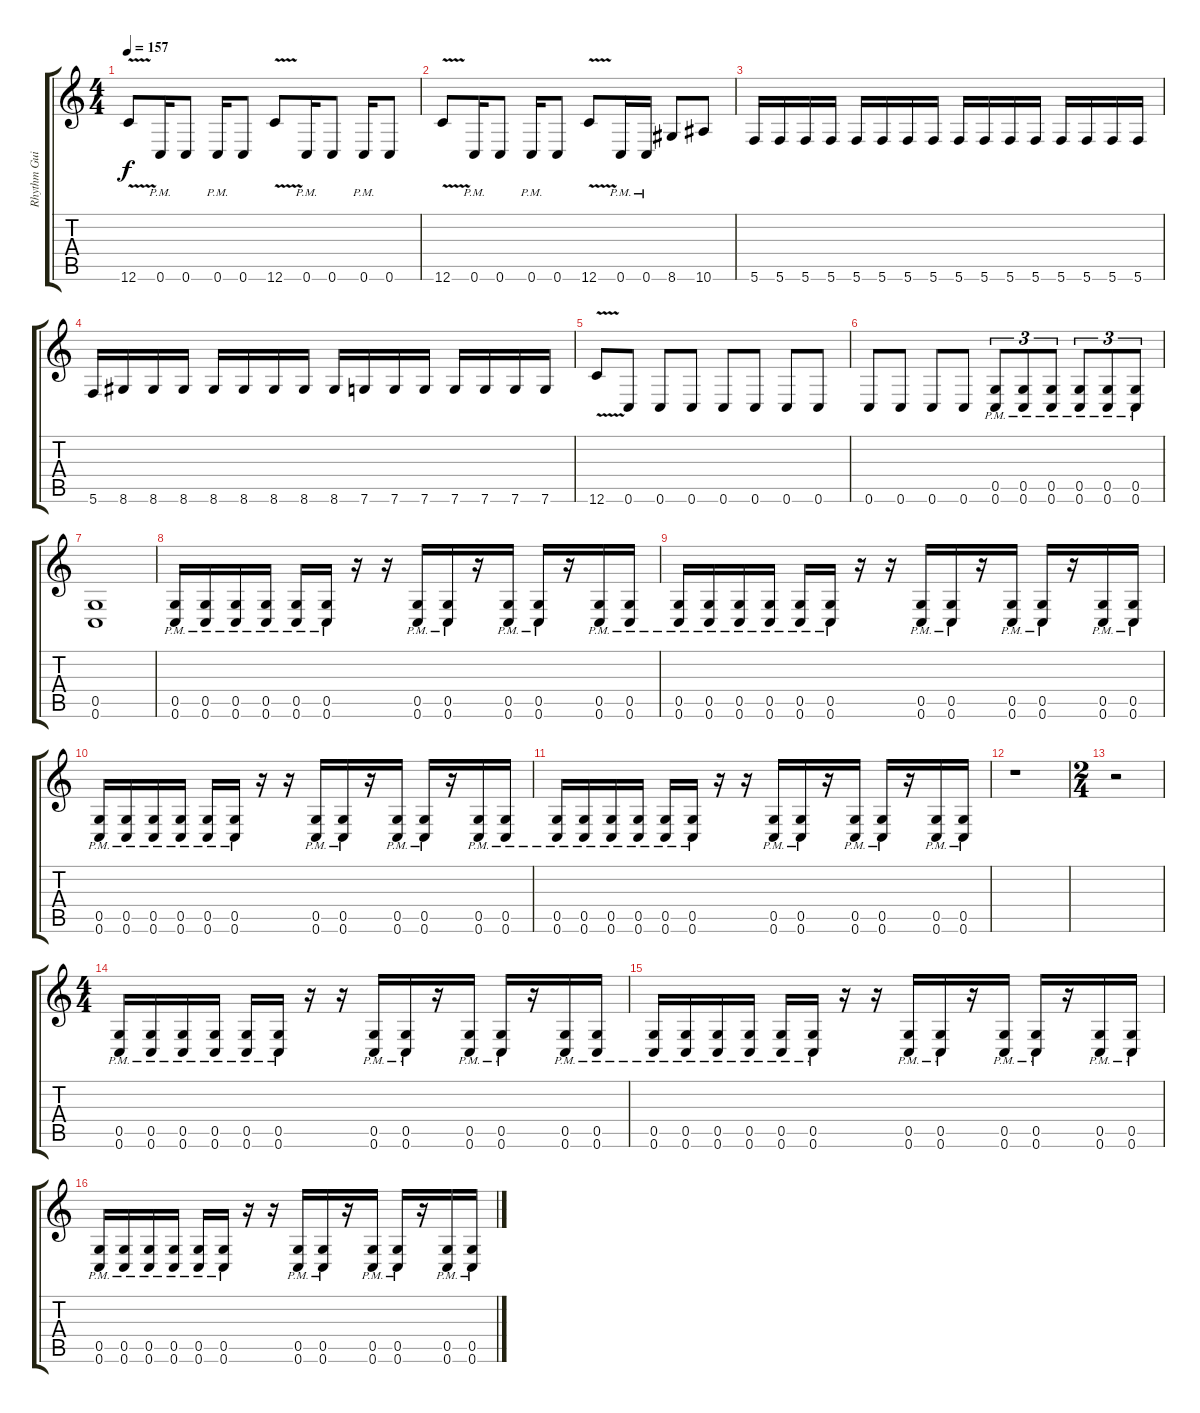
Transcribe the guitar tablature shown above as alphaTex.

\track ("Rhythm Guitar 2" "Rhythm Gui") {instrument distortionguitar}
\staff {score tabs}
\tuning (D4 A3 F3 C3 G2 C2) {hide}
\ts (4 4)
\tempo 157
\clef g2
\ks c
12.6{v}.8{dy f} 0.6{pm}.16 0.6.8 0.6{pm}.16 0.6.8 12.6{v}.8 0.6{pm}.16 0.6.8 0.6{pm}.16 0.6.8 |
12.6{v}.8 0.6{pm}.16 0.6.8 0.6{pm}.16 0.6.8 12.6{v}.8 0.6{pm}.16 0.6{pm}.16 8.6.8 10.6.8 |
5.6.16 5.6.16 5.6.16 5.6.16 5.6.16 5.6.16 5.6.16 5.6.16 5.6.16 5.6.16 5.6.16 5.6.16 5.6.16 5.6.16 5.6.16 5.6.16 |
5.6.16 8.6.16 8.6.16 8.6.16 8.6.16 8.6.16 8.6.16 8.6.16 8.6.16 7.6.16 7.6.16 7.6.16 7.6.16 7.6.16 7.6.16 7.6.16 |
12.6{v}.8 0.6.8 0.6.8 0.6.8 0.6.8 0.6.8 0.6.8 0.6.8 |
0.6.8 0.6.8 0.6.8 0.6.8 (0.5{pm} 0.6{pm}).8{tu (3 2)} (0.5{pm} 0.6{pm}).8{tu (3 2)} (0.5{pm} 0.6{pm}).8{tu (3 2)} (0.5{pm} 0.6{pm}).8{tu (3 2)} (0.5{pm} 0.6{pm}).8{tu (3 2)} (0.5{pm} 0.6{pm}).8{tu (3 2)} |
(0.5 0.6).1 |
(0.5{pm} 0.6{pm}).16 (0.5{pm} 0.6{pm}).16 (0.5{pm} 0.6{pm}).16 (0.5{pm} 0.6{pm}).16 (0.5{pm} 0.6{pm}).16 (0.5{pm} 0.6{pm}).16 r.16 r.16 (0.5{pm} 0.6{pm}).16 (0.5{pm} 0.6{pm}).16 r.16 (0.5{pm} 0.6{pm}).16 (0.5{pm} 0.6{pm}).16 r.16 (0.5{pm} 0.6{pm}).16 (0.5{pm} 0.6{pm}).16 |
(0.5{pm} 0.6{pm}).16 (0.5{pm} 0.6{pm}).16 (0.5{pm} 0.6{pm}).16 (0.5{pm} 0.6{pm}).16 (0.5{pm} 0.6{pm}).16 (0.5{pm} 0.6{pm}).16 r.16 r.16 (0.5{pm} 0.6{pm}).16 (0.5{pm} 0.6{pm}).16 r.16 (0.5{pm} 0.6{pm}).16 (0.5{pm} 0.6{pm}).16 r.16 (0.5{pm} 0.6{pm}).16 (0.5{pm} 0.6{pm}).16 |
(0.5{pm} 0.6{pm}).16 (0.5{pm} 0.6{pm}).16 (0.5{pm} 0.6{pm}).16 (0.5{pm} 0.6{pm}).16 (0.5{pm} 0.6{pm}).16 (0.5{pm} 0.6{pm}).16 r.16 r.16 (0.5{pm} 0.6{pm}).16 (0.5{pm} 0.6{pm}).16 r.16 (0.5{pm} 0.6{pm}).16 (0.5{pm} 0.6{pm}).16 r.16 (0.5{pm} 0.6{pm}).16 (0.5{pm} 0.6{pm}).16 |
(0.5{pm} 0.6{pm}).16 (0.5{pm} 0.6{pm}).16 (0.5{pm} 0.6{pm}).16 (0.5{pm} 0.6{pm}).16 (0.5{pm} 0.6{pm}).16 (0.5{pm} 0.6{pm}).16 r.16 r.16 (0.5{pm} 0.6{pm}).16 (0.5{pm} 0.6{pm}).16 r.16 (0.5{pm} 0.6{pm}).16 (0.5{pm} 0.6{pm}).16 r.16 (0.5{pm} 0.6{pm}).16 (0.5{pm} 0.6{pm}).16 |
r.1 |
\ts (2 4)
r.2 |
\ts (4 4)
(0.5{pm} 0.6{pm}).16 (0.5{pm} 0.6{pm}).16 (0.5{pm} 0.6{pm}).16 (0.5{pm} 0.6{pm}).16 (0.5{pm} 0.6{pm}).16 (0.5{pm} 0.6{pm}).16 r.16 r.16 (0.5{pm} 0.6{pm}).16 (0.5{pm} 0.6{pm}).16 r.16 (0.5{pm} 0.6{pm}).16 (0.5{pm} 0.6{pm}).16 r.16 (0.5{pm} 0.6{pm}).16 (0.5{pm} 0.6{pm}).16 |
(0.5{pm} 0.6{pm}).16 (0.5{pm} 0.6{pm}).16 (0.5{pm} 0.6{pm}).16 (0.5{pm} 0.6{pm}).16 (0.5{pm} 0.6{pm}).16 (0.5{pm} 0.6{pm}).16 r.16 r.16 (0.5{pm} 0.6{pm}).16 (0.5{pm} 0.6{pm}).16 r.16 (0.5{pm} 0.6{pm}).16 (0.5{pm} 0.6{pm}).16 r.16 (0.5{pm} 0.6{pm}).16 (0.5{pm} 0.6{pm}).16 |
(0.5{pm} 0.6{pm}).16 (0.5{pm} 0.6{pm}).16 (0.5{pm} 0.6{pm}).16 (0.5{pm} 0.6{pm}).16 (0.5{pm} 0.6{pm}).16 (0.5{pm} 0.6{pm}).16 r.16 r.16 (0.5{pm} 0.6{pm}).16 (0.5{pm} 0.6{pm}).16 r.16 (0.5{pm} 0.6{pm}).16 (0.5{pm} 0.6{pm}).16 r.16 (0.5{pm} 0.6{pm}).16 (0.5{pm} 0.6{pm}).16
